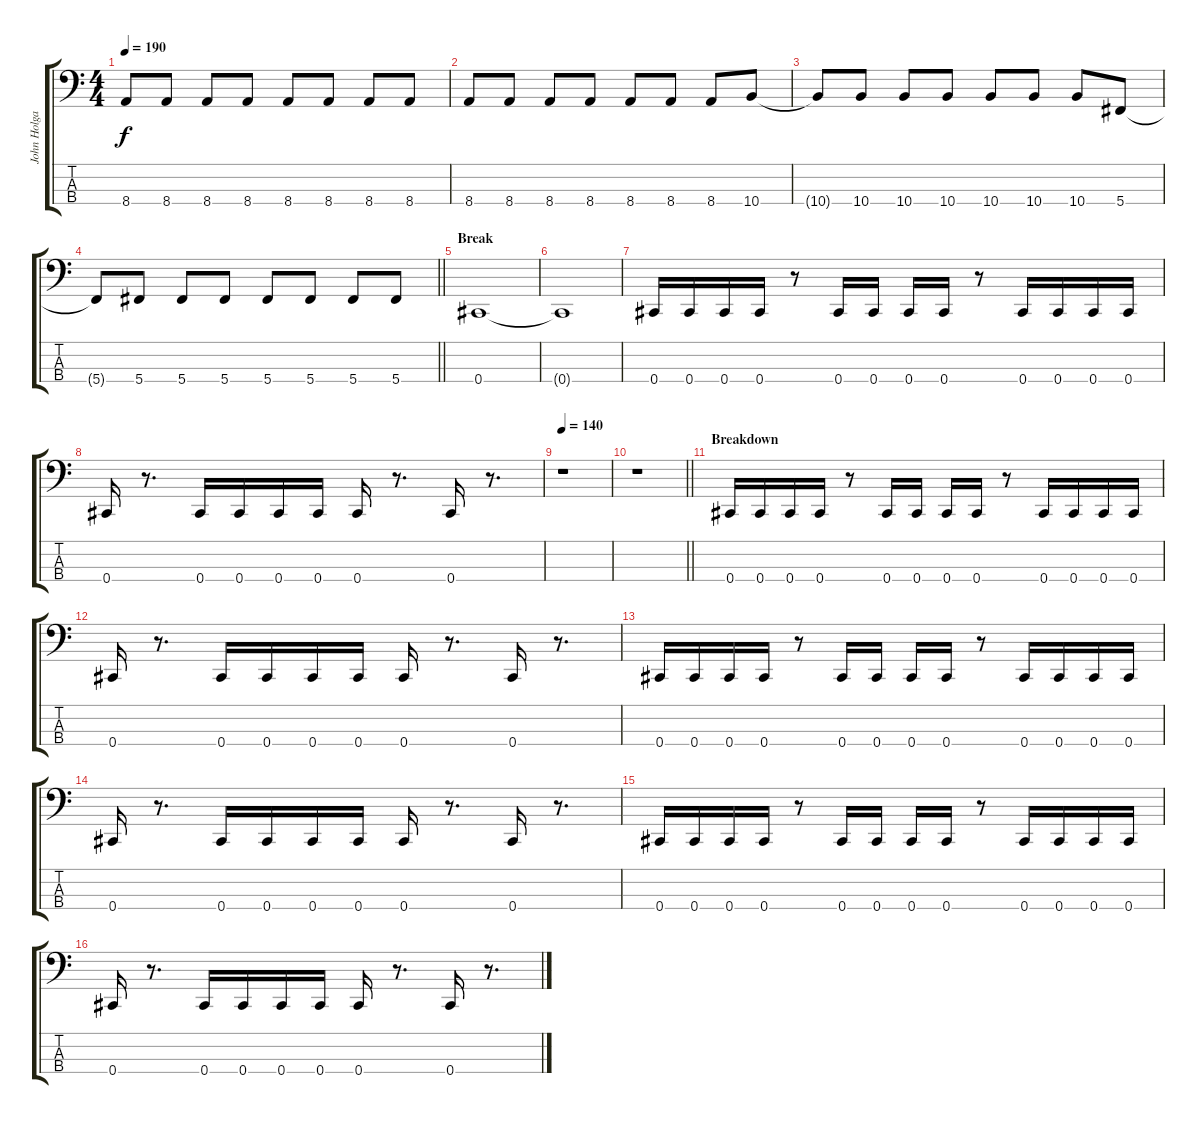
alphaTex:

\track ("John Holgado" "John Holga") {instrument electricbasspick}
\staff {score tabs}
\tuning (Gb2 Db2 Ab1 Db1) {hide}
\ts (4 4)
\tempo 190
\clef f4
\ks c
8.4{t}.8{dy f} 8.4.8 8.4.8 8.4.8 8.4.8 8.4.8 8.4.8 8.4.8 |
8.4.8 8.4.8 8.4.8 8.4.8 8.4.8 8.4.8 8.4.8 10.4.8 |
10.4{t}.8 10.4.8 10.4.8 10.4.8 10.4.8 10.4.8 10.4.8 5.4.8 |
\barLineRight lightlight
5.4{t}.8 5.4.8 5.4.8 5.4.8 5.4.8 5.4.8 5.4.8 5.4.8 |
\section ("" "Break")
0.4.1 |
0.4{t}.1 |
0.4.16 0.4.16 0.4.16 0.4.16 r.8 0.4.16 0.4.16 0.4.16 0.4.16 r.8 0.4.16 0.4.16 0.4.16 0.4.16 |
0.4.16 r.8{d} 0.4.16 0.4.16 0.4.16 0.4.16 0.4.16 r.8{d} 0.4.16 r.8{d} |
\tempo 143
\tempo 140
r.1 |
\barLineRight lightlight
r.1 |
\section ("" "Breakdown")
0.4.16 0.4.16 0.4.16 0.4.16 r.8 0.4.16 0.4.16 0.4.16 0.4.16 r.8 0.4.16 0.4.16 0.4.16 0.4.16 |
0.4.16 r.8{d} 0.4.16 0.4.16 0.4.16 0.4.16 0.4.16 r.8{d} 0.4.16 r.8{d} |
0.4.16 0.4.16 0.4.16 0.4.16 r.8 0.4.16 0.4.16 0.4.16 0.4.16 r.8 0.4.16 0.4.16 0.4.16 0.4.16 |
0.4.16 r.8{d} 0.4.16 0.4.16 0.4.16 0.4.16 0.4.16 r.8{d} 0.4.16 r.8{d} |
0.4.16 0.4.16 0.4.16 0.4.16 r.8 0.4.16 0.4.16 0.4.16 0.4.16 r.8 0.4.16 0.4.16 0.4.16 0.4.16 |
0.4.16 r.8{d} 0.4.16 0.4.16 0.4.16 0.4.16 0.4.16 r.8{d} 0.4.16 r.8{d}
